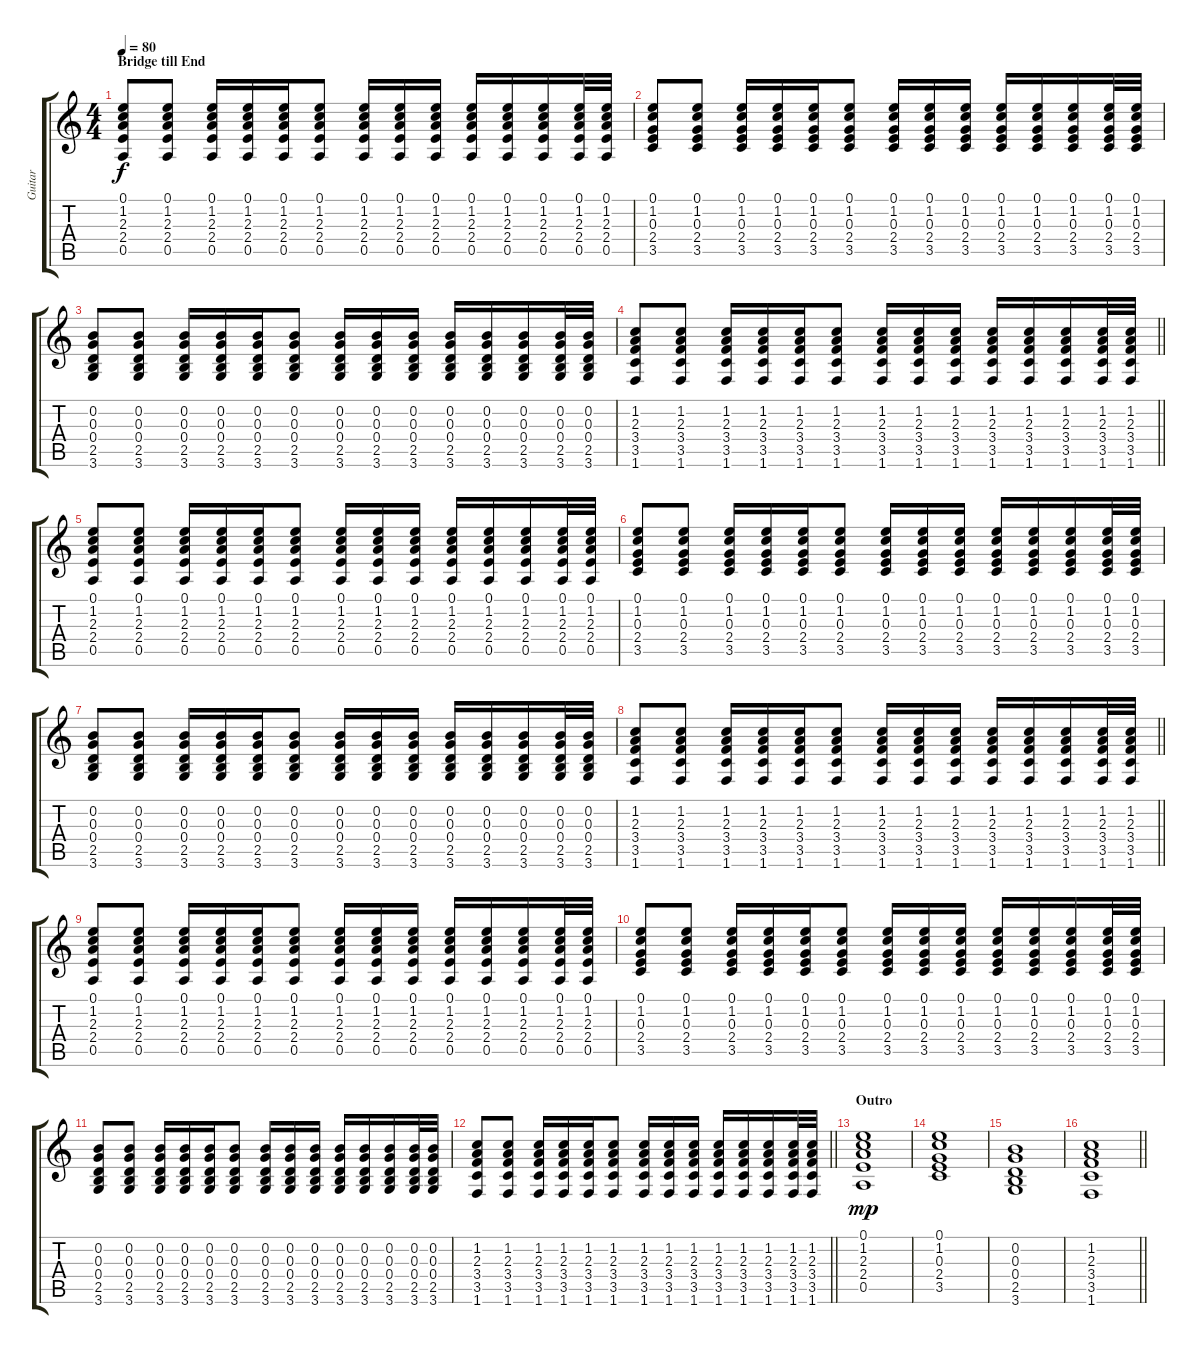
\track ("Guitar" "Guitar") {instrument acousticguitarsteel}
\staff {score tabs}
\tuning (E4 B3 G3 D3 A2 E2) {hide}
\ts (4 4)
\section ("" "Bridge till End")
\tempo 80
\clef g2
\ks c
(0.1 1.2 2.3 2.4 0.5).8{dy f} (0.1 1.2 2.3 2.4 0.5).8 (0.1 1.2 2.3 2.4 0.5).16 (0.1 1.2 2.3 2.4 0.5).16 (0.1 1.2 2.3 2.4 0.5).16 (0.1 1.2 2.3 2.4 0.5).8 (0.1 1.2 2.3 2.4 0.5).16 (0.1 1.2 2.3 2.4 0.5).16 (0.1 1.2 2.3 2.4 0.5).16 (0.1 1.2 2.3 2.4 0.5).16 (0.1 1.2 2.3 2.4 0.5).16 (0.1 1.2 2.3 2.4 0.5).16 (0.1 1.2 2.3 2.4 0.5).32 (0.1 1.2 2.3 2.4 0.5).32 |
(0.1 1.2 0.3 2.4 3.5).8 (0.1 1.2 0.3 2.4 3.5).8 (0.1 1.2 0.3 2.4 3.5).16 (0.1 1.2 0.3 2.4 3.5).16 (0.1 1.2 0.3 2.4 3.5).16 (0.1 1.2 0.3 2.4 3.5).8 (0.1 1.2 0.3 2.4 3.5).16 (0.1 1.2 0.3 2.4 3.5).16 (0.1 1.2 0.3 2.4 3.5).16 (0.1 1.2 0.3 2.4 3.5).16 (0.1 1.2 0.3 2.4 3.5).16 (0.1 1.2 0.3 2.4 3.5).16 (0.1 1.2 0.3 2.4 3.5).32 (0.1 1.2 0.3 2.4 3.5).32 |
(0.2 0.3 0.4 2.5 3.6).8 (0.2 0.3 0.4 2.5 3.6).8 (0.2 0.3 0.4 2.5 3.6).16 (0.2 0.3 0.4 2.5 3.6).16 (0.2 0.3 0.4 2.5 3.6).16 (0.2 0.3 0.4 2.5 3.6).8 (0.2 0.3 0.4 2.5 3.6).16 (0.2 0.3 0.4 2.5 3.6).16 (0.2 0.3 0.4 2.5 3.6).16 (0.2 0.3 0.4 2.5 3.6).16 (0.2 0.3 0.4 2.5 3.6).16 (0.2 0.3 0.4 2.5 3.6).16 (0.2 0.3 0.4 2.5 3.6).32 (0.2 0.3 0.4 2.5 3.6).32 |
\barLineRight lightlight
(1.2 2.3 3.4 3.5 1.6).8 (1.2 2.3 3.4 3.5 1.6).8 (1.2 2.3 3.4 3.5 1.6).16 (1.2 2.3 3.4 3.5 1.6).16 (1.2 2.3 3.4 3.5 1.6).16 (1.2 2.3 3.4 3.5 1.6).8 (1.2 2.3 3.4 3.5 1.6).16 (1.2 2.3 3.4 3.5 1.6).16 (1.2 2.3 3.4 3.5 1.6).16 (1.2 2.3 3.4 3.5 1.6).16 (1.2 2.3 3.4 3.5 1.6).16 (1.2 2.3 3.4 3.5 1.6).16 (1.2 2.3 3.4 3.5 1.6).32 (1.2 2.3 3.4 3.5 1.6).32 |
(0.1 1.2 2.3 2.4 0.5).8 (0.1 1.2 2.3 2.4 0.5).8 (0.1 1.2 2.3 2.4 0.5).16 (0.1 1.2 2.3 2.4 0.5).16 (0.1 1.2 2.3 2.4 0.5).16 (0.1 1.2 2.3 2.4 0.5).8 (0.1 1.2 2.3 2.4 0.5).16 (0.1 1.2 2.3 2.4 0.5).16 (0.1 1.2 2.3 2.4 0.5).16 (0.1 1.2 2.3 2.4 0.5).16 (0.1 1.2 2.3 2.4 0.5).16 (0.1 1.2 2.3 2.4 0.5).16 (0.1 1.2 2.3 2.4 0.5).32 (0.1 1.2 2.3 2.4 0.5).32 |
(0.1 1.2 0.3 2.4 3.5).8 (0.1 1.2 0.3 2.4 3.5).8 (0.1 1.2 0.3 2.4 3.5).16 (0.1 1.2 0.3 2.4 3.5).16 (0.1 1.2 0.3 2.4 3.5).16 (0.1 1.2 0.3 2.4 3.5).8 (0.1 1.2 0.3 2.4 3.5).16 (0.1 1.2 0.3 2.4 3.5).16 (0.1 1.2 0.3 2.4 3.5).16 (0.1 1.2 0.3 2.4 3.5).16 (0.1 1.2 0.3 2.4 3.5).16 (0.1 1.2 0.3 2.4 3.5).16 (0.1 1.2 0.3 2.4 3.5).32 (0.1 1.2 0.3 2.4 3.5).32 |
(0.2 0.3 0.4 2.5 3.6).8 (0.2 0.3 0.4 2.5 3.6).8 (0.2 0.3 0.4 2.5 3.6).16 (0.2 0.3 0.4 2.5 3.6).16 (0.2 0.3 0.4 2.5 3.6).16 (0.2 0.3 0.4 2.5 3.6).8 (0.2 0.3 0.4 2.5 3.6).16 (0.2 0.3 0.4 2.5 3.6).16 (0.2 0.3 0.4 2.5 3.6).16 (0.2 0.3 0.4 2.5 3.6).16 (0.2 0.3 0.4 2.5 3.6).16 (0.2 0.3 0.4 2.5 3.6).16 (0.2 0.3 0.4 2.5 3.6).32 (0.2 0.3 0.4 2.5 3.6).32 |
\barLineRight lightlight
(1.2 2.3 3.4 3.5 1.6).8 (1.2 2.3 3.4 3.5 1.6).8 (1.2 2.3 3.4 3.5 1.6).16 (1.2 2.3 3.4 3.5 1.6).16 (1.2 2.3 3.4 3.5 1.6).16 (1.2 2.3 3.4 3.5 1.6).8 (1.2 2.3 3.4 3.5 1.6).16 (1.2 2.3 3.4 3.5 1.6).16 (1.2 2.3 3.4 3.5 1.6).16 (1.2 2.3 3.4 3.5 1.6).16 (1.2 2.3 3.4 3.5 1.6).16 (1.2 2.3 3.4 3.5 1.6).16 (1.2 2.3 3.4 3.5 1.6).32 (1.2 2.3 3.4 3.5 1.6).32 |
(0.1 1.2 2.3 2.4 0.5).8 (0.1 1.2 2.3 2.4 0.5).8 (0.1 1.2 2.3 2.4 0.5).16 (0.1 1.2 2.3 2.4 0.5).16 (0.1 1.2 2.3 2.4 0.5).16 (0.1 1.2 2.3 2.4 0.5).8 (0.1 1.2 2.3 2.4 0.5).16 (0.1 1.2 2.3 2.4 0.5).16 (0.1 1.2 2.3 2.4 0.5).16 (0.1 1.2 2.3 2.4 0.5).16 (0.1 1.2 2.3 2.4 0.5).16 (0.1 1.2 2.3 2.4 0.5).16 (0.1 1.2 2.3 2.4 0.5).32 (0.1 1.2 2.3 2.4 0.5).32 |
(0.1 1.2 0.3 2.4 3.5).8 (0.1 1.2 0.3 2.4 3.5).8 (0.1 1.2 0.3 2.4 3.5).16 (0.1 1.2 0.3 2.4 3.5).16 (0.1 1.2 0.3 2.4 3.5).16 (0.1 1.2 0.3 2.4 3.5).8 (0.1 1.2 0.3 2.4 3.5).16 (0.1 1.2 0.3 2.4 3.5).16 (0.1 1.2 0.3 2.4 3.5).16 (0.1 1.2 0.3 2.4 3.5).16 (0.1 1.2 0.3 2.4 3.5).16 (0.1 1.2 0.3 2.4 3.5).16 (0.1 1.2 0.3 2.4 3.5).32 (0.1 1.2 0.3 2.4 3.5).32 |
(0.2 0.3 0.4 2.5 3.6).8 (0.2 0.3 0.4 2.5 3.6).8 (0.2 0.3 0.4 2.5 3.6).16 (0.2 0.3 0.4 2.5 3.6).16 (0.2 0.3 0.4 2.5 3.6).16 (0.2 0.3 0.4 2.5 3.6).8 (0.2 0.3 0.4 2.5 3.6).16 (0.2 0.3 0.4 2.5 3.6).16 (0.2 0.3 0.4 2.5 3.6).16 (0.2 0.3 0.4 2.5 3.6).16 (0.2 0.3 0.4 2.5 3.6).16 (0.2 0.3 0.4 2.5 3.6).16 (0.2 0.3 0.4 2.5 3.6).32 (0.2 0.3 0.4 2.5 3.6).32 |
\barLineRight lightlight
(1.2 2.3 3.4 3.5 1.6).8 (1.2 2.3 3.4 3.5 1.6).8 (1.2 2.3 3.4 3.5 1.6).16 (1.2 2.3 3.4 3.5 1.6).16 (1.2 2.3 3.4 3.5 1.6).16 (1.2 2.3 3.4 3.5 1.6).8 (1.2 2.3 3.4 3.5 1.6).16 (1.2 2.3 3.4 3.5 1.6).16 (1.2 2.3 3.4 3.5 1.6).16 (1.2 2.3 3.4 3.5 1.6).16 (1.2 2.3 3.4 3.5 1.6).16 (1.2 2.3 3.4 3.5 1.6).16 (1.2 2.3 3.4 3.5 1.6).32 (1.2 2.3 3.4 3.5 1.6).32 |
\section ("" "Outro")
(0.1 1.2 2.3 2.4 0.5).1{dy mp} |
(0.1 1.2 0.3 2.4 3.5).1 |
(0.2 0.3 0.4 2.5 3.6).1 |
\barLineRight lightlight
(1.2 2.3 3.4 3.5 1.6).1
